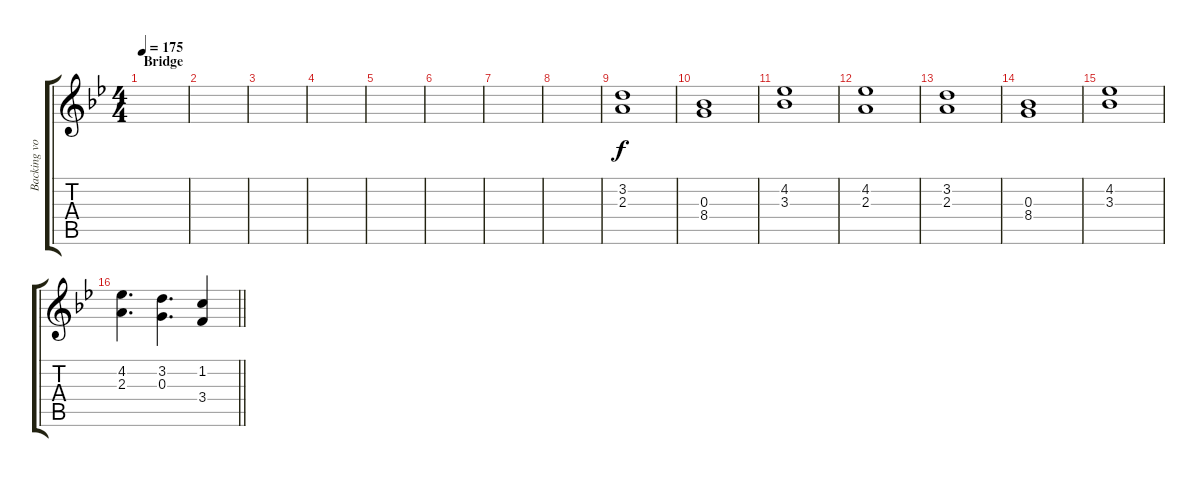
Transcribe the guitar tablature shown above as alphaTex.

\track ("Backing vocals" "Backing vo") {instrument bassoon}
\staff {score tabs}
\tuning (E5 B4 G4 D4 A3 E3) {hide}
\ts (4 4)
\section ("" "Bridge")
\tempo 175
\clef g2
\ks bb
|
|
|
|
|
|
|
|
(3.2 2.3).1 |
(0.3 8.4).1 |
(4.2 3.3).1 |
(4.2 2.3).1 |
(3.2 2.3).1 |
(0.3 8.4).1 |
(4.2 3.3).1 |
\barLineRight lightlight
(4.2 2.3).4{d} (3.2 0.3).4{d} (1.2 3.4).4
